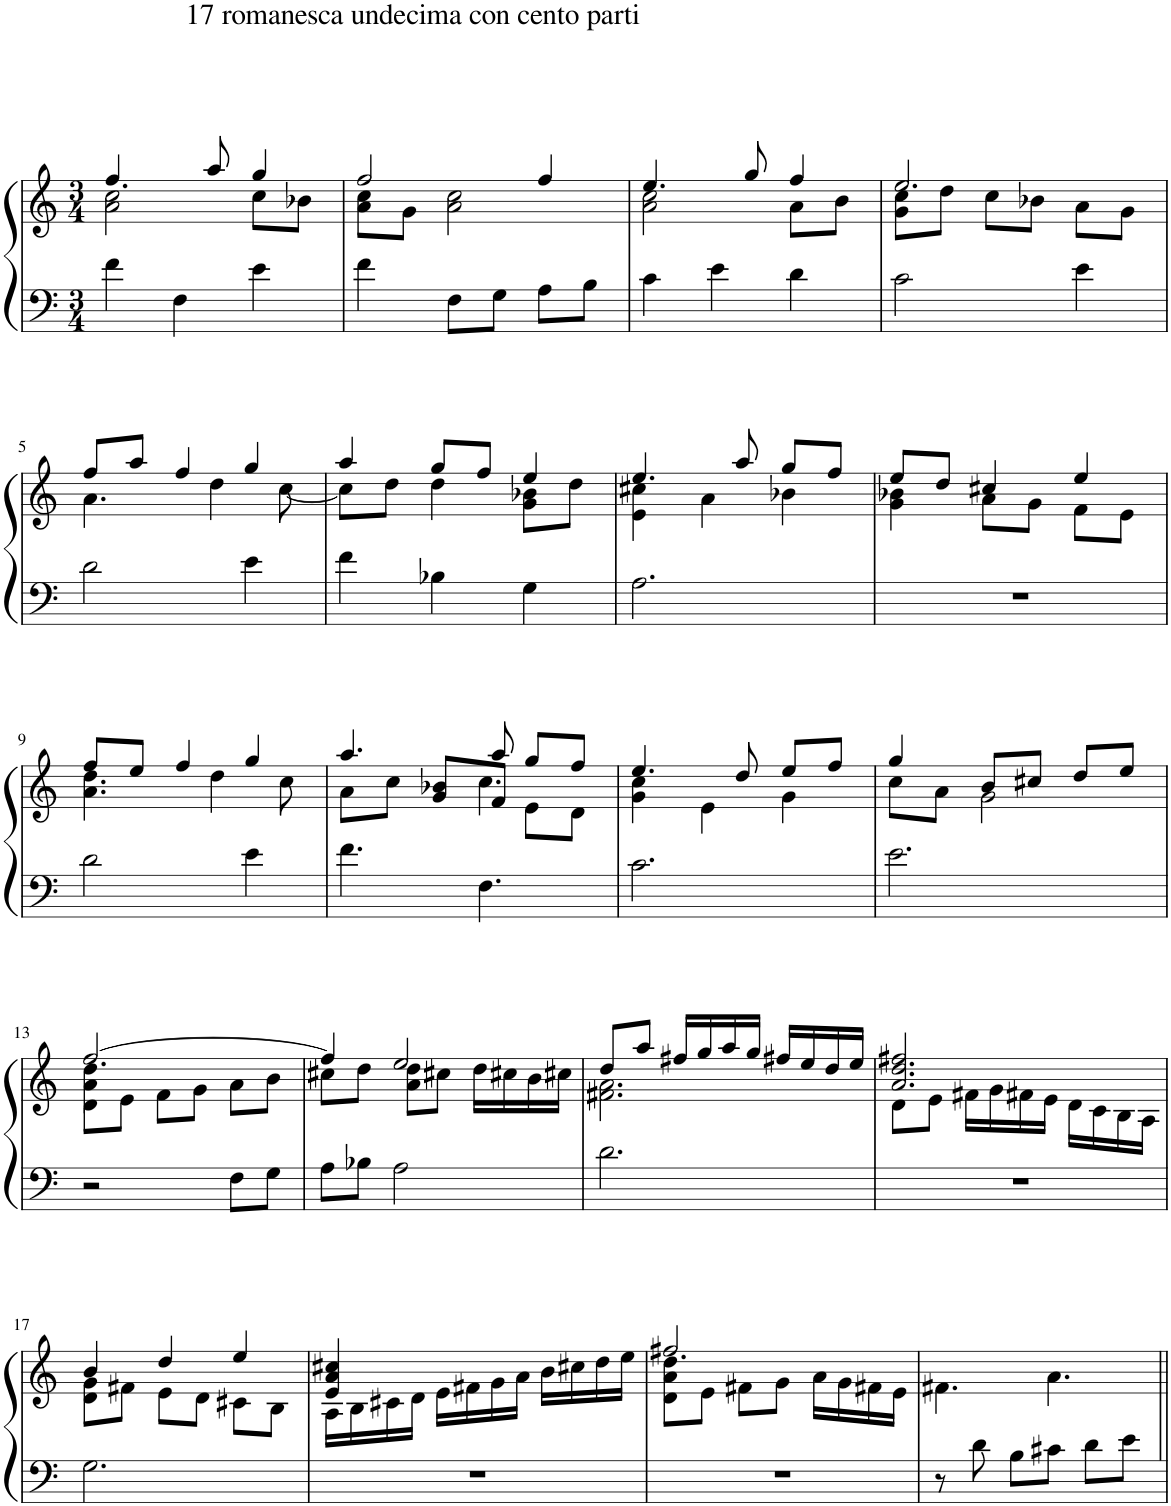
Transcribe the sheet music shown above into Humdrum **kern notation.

**kern	**kern
*part1	*part1
*staff2	*staff1
*I"Piano	*
*I'Pno.	*
*clefF4	*clefG2
*k[]	*k[]
*M3/4	*M3/4
=1	=1
*	*^
4f\	4.ff/	2a\ 2cc\
4F\	.	.
.	8aa/	.
4e\	4gg/	8cc\L
.	.	8b-X\J
=2	=2	=2
4f\	2ff/	8a\ 8cc\L
.	.	8g\J
8F\L	.	2a\ 2cc\
8G\J	.	.
8A\L	4ff/	.
8B\J	.	.
=3	=3	=3
4c\	4.ee/	2a\ 2cc\
4e\	.	.
.	8gg/	.
4d\	4ff/	8a\L
.	.	8b\J
=4	=4	=4
2c\	2.ee/	8g\ 8cc\L
.	.	8dd\J
.	.	8cc\L
.	.	8b-X\J
4e\	.	8a\L
.	.	8g\J
!!LO:LB:g=z	!!
=5	=5	=5
2d\	8ff/L	4.a\
.	8aa/J	.
.	4ff/	.
.	.	4dd\
4e\	4gg/	.
.	.	[8cc\
=6	=6	=6
4f\	4aa/	8cc\L]
.	.	8dd\J
4B-X\	8gg/L	4dd\
.	8ff/J	.
4G\	4ee/	8g\ 8b-X\L
.	.	8dd\J
=7	=7	=7
2.A\	4.ee/	4e\ 4cc#X\
.	.	4a\
.	8aa/	.
.	8gg/L	4b-X\
.	8ff/J	.
=8	=8	=8
2.r	8ee/L	4g\ 4b-X\
.	8dd/J	.
.	4cc#X/	8a\L
.	.	8g\J
.	4ee/	8f\L
.	.	8e\J
!!LO:LB:g=z	!!
=9	=9	=9
2d\	8ff/L	4.a\ 4.dd\
.	8ee/J	.
.	4ff/	.
.	.	4dd\
4e\	4gg/	.
.	.	8cc\
=10	=10	=10
*	*	*^
4.f\	4.aa/	8a\L	4ryy
.	.	8cc\J	.
.	.	8ryy	8g/ 8b-X/L
4.F\	8aa/	4.cc\	8f/J
.	8gg/L	.	8e\L
.	8ff/J	.	8d\J
*	*	*v	*v
=11	=11	=11
2.c\	4.ee/	4g\ 4cc\
.	.	4e\
.	8dd/	.
.	8ee/L	4g\
.	8ff/J	.
=12	=12	=12
2.e\	4gg/	8cc\L
.	.	8a\J
.	8b/L	2g\
.	8cc#X/J	.
.	8dd/L	.
.	8ee/J	.
!!LO:LB:g=z
=13	=13	=13
*	*	*^
2r	[2.ff/	4a\ 4dd\	8d\L
.	.	.	8e\J
.	.	8f\L	2ryy
.	.	8g\J	.
8F\L	.	8a\L	.
8G\J	.	8b\J	.
*	*	*v	*v
=14	=14	=14
8A\L	4ff/]	8cc#X\L
8B-X\J	.	8dd\J
2A\	2ee/	8a\ 8dd\L
.	.	8cc#X\J
.	.	16dd\LL
.	.	16cc#X\
.	.	16b\
.	.	16cc#X\JJ
=15	=15	=15
2.d\	8dd/L	2.f#X\ 2.a\
.	8aa/J	.
.	16ff#X/LL	.
.	16gg/	.
.	16aa/	.
.	16gg/JJ	.
.	16ff#X/LL	.
.	16ee/	.
.	16dd/	.
.	16ee/JJ	.
=16	=16	=16
2.r	2.a/ 2.dd/ 2.ff#X/	8d\L
.	.	8e\J
.	.	16f#X\LL
.	.	16g\
.	.	16f#X\
.	.	16e\JJ
.	.	16d\LL
.	.	16c\
.	.	16B\
.	.	16A\JJ
!!LO:LB:g=z	!!
=17	=17	=17
2.G\	4b/	8d\ 8g\L
.	.	8f#X\J
.	4dd/	8e\L
.	.	8d\J
.	4ee/	8c#X\L
.	.	8B\J
=18	=18	=18
2.r	4e/ 4a/ 4cc#X/	16A\LL
.	.	16B\
.	.	16c#X\
.	.	16d\JJ
.	16e\LL	2ryy
.	16f#X\	.
.	16g\	.
.	16a\JJ	.
.	16b\LL	.
.	16cc#X\	.
.	16dd\	.
.	16ee\JJ	.
=19	=19	=19
2.r	2.ff#X/	8d\ 8a\ 8dd\L
.	.	8e\J
.	.	8f#X\L
.	.	8g\J
.	.	16a\LL
.	.	16g\
.	.	16f#X\
.	.	16e\JJ
*	*v	*v
=20	=20
8r	4.f#X\
8d\	.
8B\L	.
8c#X\J	4.a\
8d\L	.
8e\J	.
=||	=||
*-	*-
